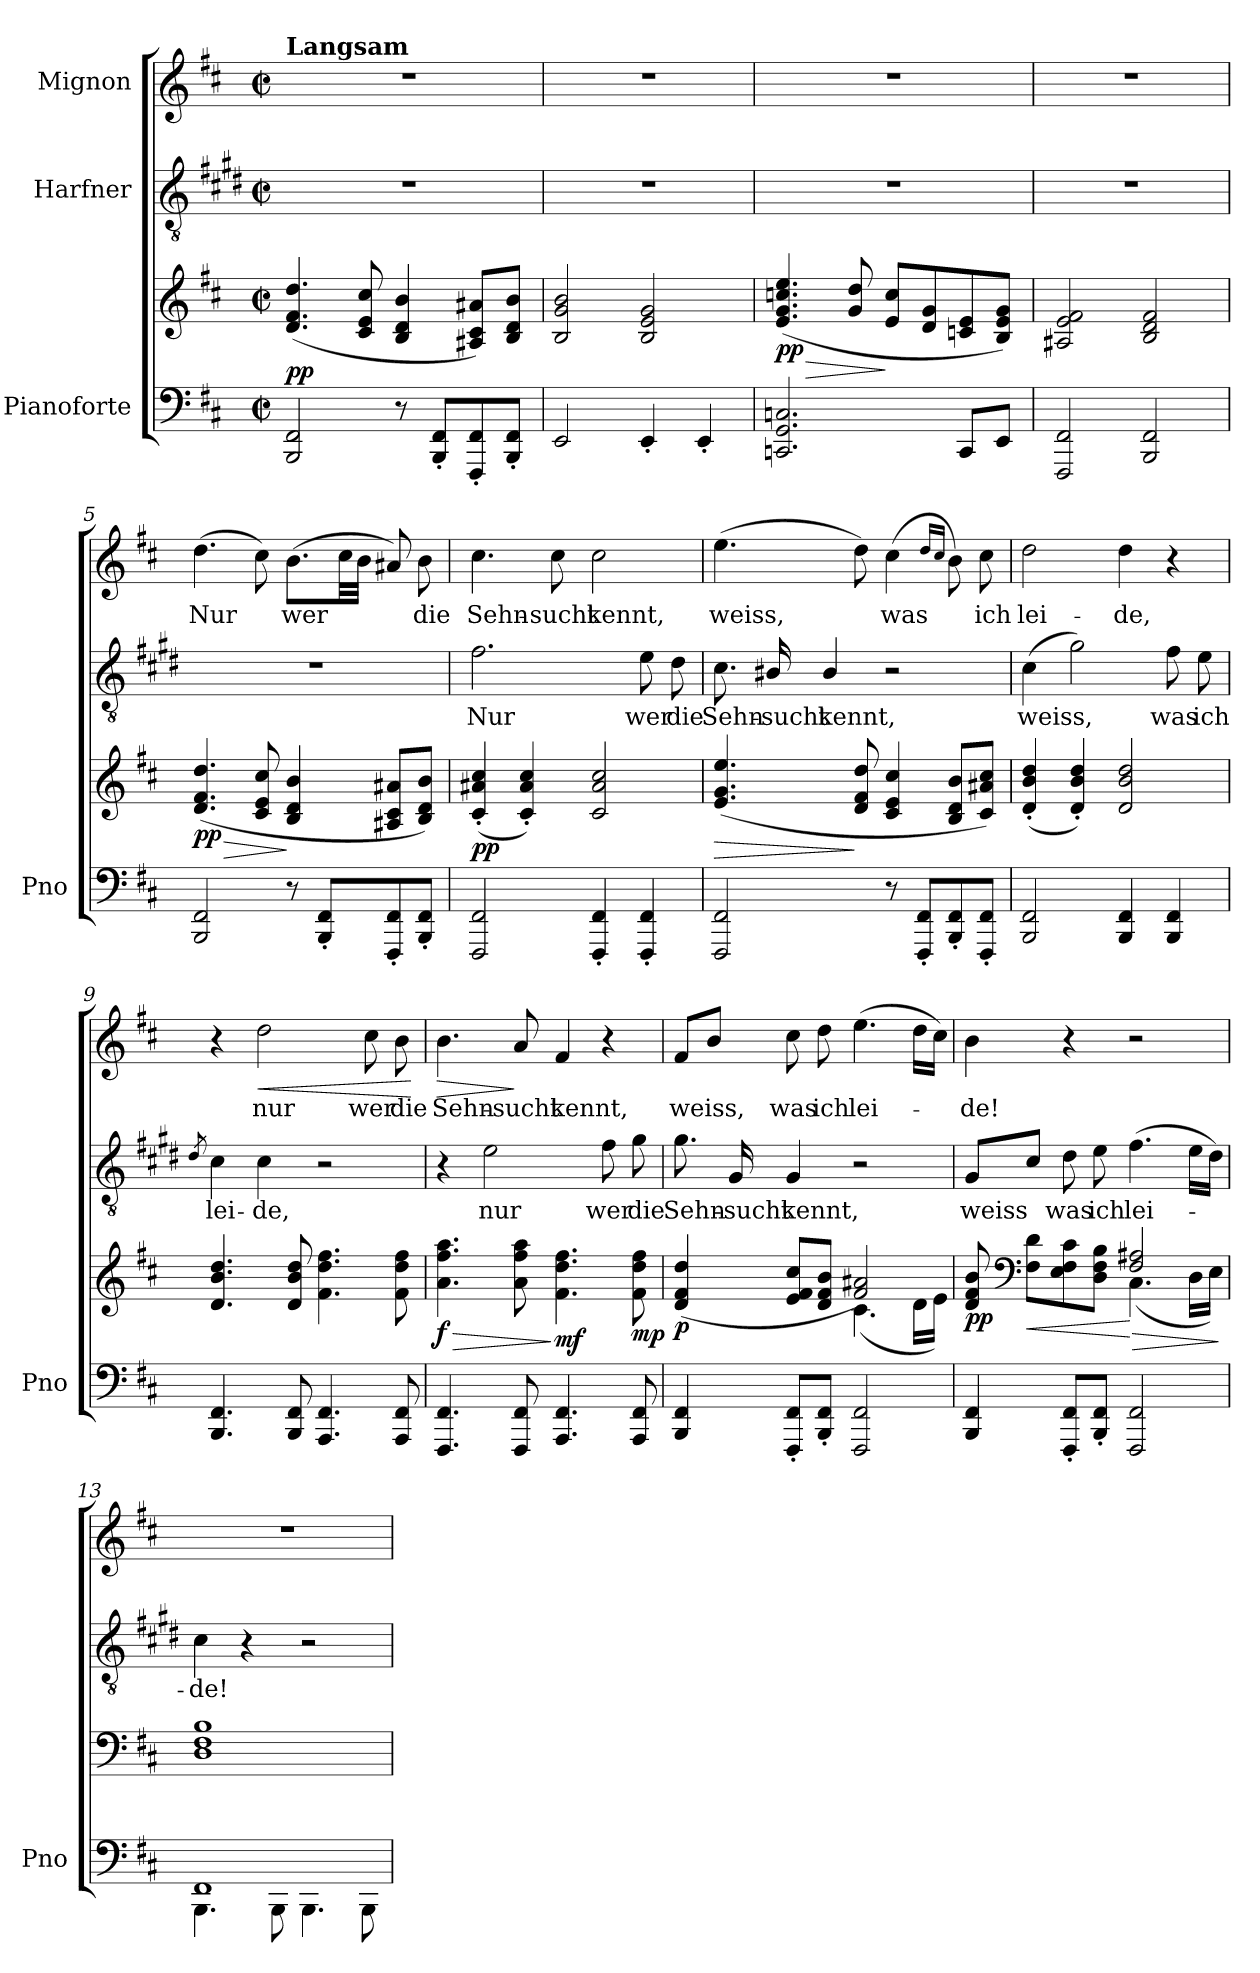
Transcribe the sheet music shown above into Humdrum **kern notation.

**kern	**kern	**dynam	**kern	**text	**kern	**text	**dynam
*part3	*part3	*part3	*part2	*part2	*part1	*part1	*part1
*staff4	*staff3	*staff3/4	*staff2	*staff2	*staff1	*staff1	*staff1
*I"Pianoforte	*	*	*I"Harfner	*	*I"Mignon	*	*
*I'Pno	*	*	*	*	*	*	*
*clefF4	*clefG2	*	*clefGv2	*	*clefG2	*	*
*	*	*	*ITrd1c2	*	*	*	*
*k[f#c#]	*k[f#c#]	*	*k[f#c#]	*	*k[f#c#]	*	*
*M2/2	*M2/2	*	*M2/2	*	*M2/2	*	*
*met(c|)	*met(c|)	*	*met(c|)	*	*met(c|)	*	*
=1	=1	=1	=1	=1	=1	=1	=1
!	!	!	!	!	!LO:TX:a:B:t=Langsam	!	!
!	!	!LO:DY:a=2	!	!	!	!	!
2BBB/ 2FF#/	(4.d/ 4.f#/ 4.dd/	pp	1r	.	1r	.	.
.	8c#/ 8e/ 8cc#/	.	.	.	.	.	.
8r	4B/ 4d/ 4b/	.	.	.	.	.	.
8BBB/' 8FF#/'L	.	.	.	.	.	.	.
8FFF#/' 8FF#/'	8A#X/ 8c#/ 8a#X/L)	.	.	.	.	.	.
8BBB/' 8FF#/'J	8B/ 8d/ 8b/J	.	.	.	.	.	.
=2	=2	=2	=2	=2	=2	=2	=2
2EE/	2B/ 2g/ 2b/	.	1r	.	1r	.	.
4EE'/	2B/ 2e/ 2g/	.	.	.	.	.	.
4EE'/	.	.	.	.	.	.	.
=3	=3	=3	=3	=3	=3	=3	=3
!	!	!LO:HP:b	!	!	!	!	!
!	!	!LO:DY:n=1:b	!	!	!	!	!
2.CCn/ 2.GG/ 2.Cn/	(4.e/ 4.g/ 4.ccn/ 4.ee/	> pp	1r	.	1r	.	.
.	8g/ 8dd/	.	.	.	.	.	.
.	8e/ 8cc/L	]	.	.	.	.	.
.	8d/ 8g/	.	.	.	.	.	.
8CC/L	8cn/ 8e/	.	.	.	.	.	.
8EE/J	8B/ 8e/ 8g/J)	.	.	.	.	.	.
=4	=4	=4	=4	=4	=4	=4	=4
2FFF#/ 2FF#/	2A#X/ 2e/ 2f#/	.	1r	.	1r	.	.
2BBB/ 2FF#/	2B/ 2d/ 2f#/	.	.	.	.	.	.
=5	=5	=5	=5	=5	=5	=5	=5
!	!	!LO:HP:b	!	!	!	!LO:LY:b	!
!	!	!LO:DY:n=1:b	!	!	!	!	!
2BBB/ 2FF#/	(4.d/ 4.f#/ 4.dd/	> pp	1r	.	(4.dd\	Nur	.
.	8c#/ 8e/ 8cc#/	.	.	.	8cc#\)	.	.
!	!	!	!	!	!	!LO:LY:b	!
8r	4B/ 4d/ 4b/	]	.	.	(8.b\L	wer	.
8BBB/' 8FF#/'L	.	.	.	.	.	.	.
.	.	.	.	.	32cc#\LL	.	.
.	.	.	.	.	32b\JJJ	.	.
8FFF#/' 8FF#/'	8A#X/ 8c#/ 8a#X/L	.	.	.	8a#X/)	.	.
!	!	!	!	!	!	!LO:LY:b	!
8BBB/' 8FF#/'J	8B/ 8d/ 8b/J)	.	.	.	8b\	die	.
!!LO:LB:g=z
=6	=6	=6	=6	=6	=6	=6	=6
!	!	!LO:DY:b	!	!LO:LY:b	!	!LO:LY:b	!
2FFF#/ 2FF#/	(4c#/' 4a#X/' 4cc#/'	pp	2.e\	Nur	4.cc#\	Sehn-	.
.	4c#/' 4a#/' 4cc#/')	.	.	.	.	.	.
!	!	!	!	!	!	!LO:LY:b	!
.	.	.	.	.	8cc#\	-sucht	.
!	!	!	!	!	!	!LO:LY:b	!
4FFF#/' 4FF#/'	2c#/ 2a#/ 2cc#/	.	.	.	2cc#\	kennt,	.
!	!	!	!	!LO:LY:b	!	!	!
4FFF#/' 4FF#/'	.	.	8d\	wer	.	.	.
!	!	!	!	!LO:LY:b	!	!	!
.	.	.	8c#\	die	.	.	.
=7	=7	=7	=7	=7	=7	=7	=7
!	!	!LO:HP:b	!	!LO:LY:b	!	!LO:LY:b	!
2FFF#/ 2FF#/	(4.e/ 4.g/ 4.ee/	>	8.B\	Sehn-	(4.ee\	weiss,	.
!	!	!	!	!LO:LY:b	!	!	!
.	.	.	16A#X/	-sucht	.	.	.
!	!	!	!	!LO:LY:b	!	!	!
.	.	.	4A#/	kennt,	.	.	.
.	8d/ 8f#/ 8dd/	]	.	.	8dd\)	.	.
!	!	!	!	!	!	!LO:LY:b	!
8r	4c#/ 4e/ 4cc#/	.	2r	.	(4cc#\	was	.
8FFF#/' 8FF#/'L	.	.	.	.	.	.	.
.	.	.	.	.	16qdd/LL	.	.
.	.	.	.	.	16qcc#/JJ	.	.
8BBB/' 8FF#/'	8B/ 8d/ 8b/L	.	.	.	8b\)	.	.
!	!	!	!	!	!	!LO:LY:b	!
8FFF#/' 8FF#/'J	8c#/ 8a#X/ 8cc#/J)	.	.	.	8cc#\	ich	.
=8	=8	=8	=8	=8	=8	=8	=8
!	!	!	!	!LO:LY:b	!	!LO:LY:b	!
2BBB/ 2FF#/	(4d/' 4b/' 4dd/'	.	(4B\	weiss,	2dd\	lei-	.
.	4d/' 4b/' 4dd/')	.	2f#\)	.	.	.	.
!	!	!	!	!	!	!LO:LY:b	!
4BBB/ 4FF#/	2d/ 2b/ 2dd/	.	.	.	4dd\	-de,	.
!	!	!	!	!LO:LY:b	!	!	!
4BBB/ 4FF#/	.	.	8e\	was	4r	.	.
!	!	!	!	!LO:LY:b	!	!	!
.	.	.	8d\	ich	.	.	.
=9	=9	=9	=9	=9	=9	=9	=9
.	.	.	8qc#/	.	.	.	.
!	!	!	!	!LO:LY:b	!	!	!
4.BBB/ 4.FF#/	4.d/ 4.b/ 4.dd/	.	4B\	lei-	4r	.	.
!	!	!	!	!LO:LY:b	!	!LO:LY:b	!LO:HP:b
.	.	.	4B\	-de,	2dd\	nur	<
8BBB/ 8FF#/	8d/ 8b/ 8dd/	.	.	.	.	.	.
4.AAA/ 4.FF#/	4.f#\ 4.dd\ 4.ff#\	.	2r	.	.	.	.
!	!	!	!	!	!	!LO:LY:b	!
.	.	.	.	.	8cc#\	wer	.
!	!	!	!	!	!	!LO:LY:b	!
8AAA/ 8FF#/	8f#\ 8dd\ 8ff#\	.	.	.	8b\	die	.
.	.	.	.	.	.	.	[
!!LO:LB:g=z
=10	=10	=10	=10	=10	=10	=10	=10
!	!	!LO:HP:b	!	!	!	!LO:LY:b	!LO:HP:b
!	!	!LO:DY:n=1:b	!	!	!	!	!
4.FFF#/ 4.FF#/	4.a\ 4.ff#\ 4.aa\	> f	4r	.	4.b\	Sehn-	>
!	!	!	!	!LO:LY:b	!	!	!
.	.	.	2d\	nur	.	.	.
!	!	!	!	!	!	!LO:LY:b	!
8FFF#/ 8FF#/	8a\ 8ff#\ 8aa\	.	.	.	8a/	-sucht	]
!	!	!LO:DY:n=2:b	!	!	!	!LO:LY:b	!
4.AAA/ 4.FF#/	4.f#\ 4.dd\ 4.ff#\	] mf	.	.	4f#/	kennt,	.
!	!	!	!	!LO:LY:b	!	!	!
.	.	.	8e\	wer	4r	.	.
!	!	!LO:DY:n=3:b	!	!LO:LY:b	!	!	!
8AAA/ 8FF#/	8f#\ 8dd\ 8ff#\	mp	8f#\	die	.	.	.
=11	=11	=11	=11	=11	=11	=11	=11
*	*^	*	*	*	*	*	*
!	!	!	!LO:DY:b	!	!LO:LY:b	!	!LO:LY:b	!
4BBB/ 4FF#/	(4d/ 4f#/ 4dd/	2reyy	p	8.f#\	Sehn-	8f#/L	weiss,	.
.	.	.	.	.	.	8b/J	.	.
!	!	!	!	!	!LO:LY:b	!	!	!
.	.	.	.	16F#/	-sucht	.	.	.
!	!	!	!	!	!LO:LY:b	!	!LO:LY:b	!
8FFF#/' 8FF#/'L	8e/ 8f#/ 8cc#/L	.	.	4F#/	kennt,	8cc#\	was	.
!	!	!	!	!	!	!	!LO:LY:b	!
8BBB/' 8FF#/'J	8d/ 8f#/ 8b/J	.	.	.	.	8dd\	ich	.
!	!	!	!	!	!	!	!LO:LY:b	!
2FFF#/ 2FF#/	2f#/ 2a#X/)	(4.c#\	.	2r	.	(4.ee\	lei-	.
.	.	16d\LL	.	.	.	16dd\LL	.	.
.	.	16e\JJ)	.	.	.	16cc#\JJ)	.	.
=12	=12	=12	=12	=12	=12	=12	=12	=12
!	!	!	!LO:DY:b	!	!LO:LY:b	!	!LO:LY:b	!
4BBB/ 4FF#/	8d/ 8f#/ 8b/	4rcccyy	pp	8F#/L	weiss	4b\	-de!	.
*	*clefF4	*	*	*	*	*	*	*
!	!	!	!LO:HP:b	!	!	!	!	!
.	8F#\ 8d\L	.	<	8B/J	.	.	.	.
!	!	!	!	!	!LO:LY:b	!	!	!
8FFF#/' 8FF#/'L	8E\ 8F#\ 8c#\	4rGGyy	.	8c#\	was	4r	.	.
!	!	!	!	!	!LO:LY:b	!	!	!
8BBB/' 8FF#/'J	8D\ 8F#\ 8B\J	.	.	8d\	ich	.	.	.
!	!	!	!LO:HP:n=1:b	!	!LO:LY:b	!	!	!
2FFF#/ 2FF#/	2F#/ 2A#X/	(4.C#\	[ >	(4.e\	lei-	2r	.	.
.	.	16D\LL	.	16d\LL	.	.	.	.
.	.	16E\JJ)	.	16c#\JJ)	.	.	.	.
*	*v	*v	*	*	*	*	*	*
.	.	]	.	.	.	.	.
=13	=13	=13	=13	=13	=13	=13	=13
*^	*	*	*	*	*	*	*
!	!	!	!	!	!LO:LY:b	!	!	!
1FF#	4.BBB\	1D 1F# 1B	.	4B\	-de!	1r	.	.
.	.	.	.	4r	.	.	.	.
.	8BBB\	.	.	.	.	.	.	.
.	4.BBB\	.	.	2r	.	.	.	.
.	8BBB\	.	.	.	.	.	.	.
*v	*v	*	*	*	*	*	*	*
=	=	=	=	=	=	=	=
*-	*-	*-	*-	*-	*-	*-	*-
